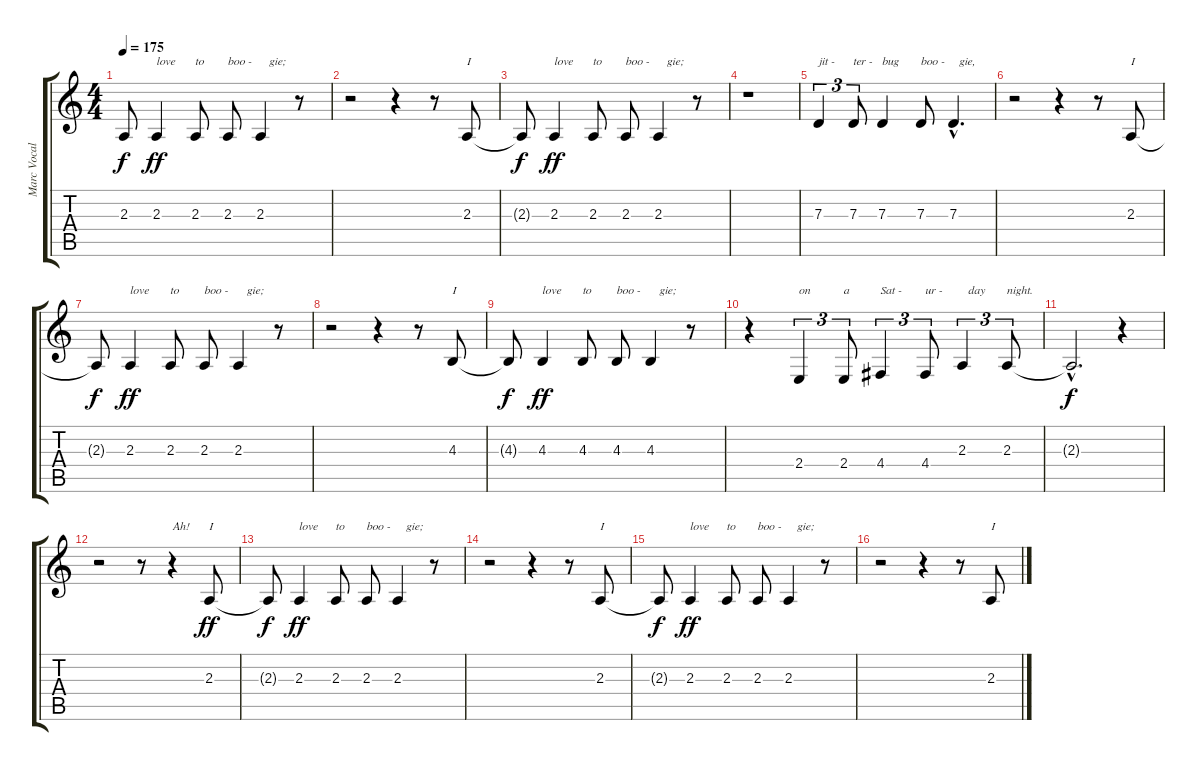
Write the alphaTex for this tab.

\track ("Marc Vocals" "Marc Vocal") {instrument altosax}
\staff {score tabs}
\tuning (E4 B3 G3 D3 A2 E2) {hide}
\ts (4 4)
\tempo 175
\clef g2
\ks c
2.3{t}.8{txt " " dy f} 2.3.4{txt "love" dy ff} 2.3.8{txt "to"} 2.3.8{txt "boo -"} 2.3.4{txt "   gie;"} r.8 |
r.2 r.4 r.8 2.3.8{txt "I"} |
2.3{t}.8{txt " " dy f} 2.3.4{txt "love" dy ff} 2.3.8{txt "to"} 2.3.8{txt "boo -"} 2.3.4{txt "   gie;"} r.8 |
r.1 |
7.3.4{tu (3 2) txt "jit -"} 7.3.8{tu (3 2) txt "ter -"} 7.3.4{txt "bug"} 7.3.8{txt "boo -"} 7.3{hac}.4{d txt "  gie,"} |
r.2 r.4 r.8 2.3.8{txt "I"} |
2.3{t}.8{txt " " dy f} 2.3.4{txt "love" dy ff} 2.3.8{txt "to"} 2.3.8{txt "boo -"} 2.3.4{txt "   gie;"} r.8 |
r.2 r.4 r.8 4.3.8{txt "I"} |
4.3{t}.8{txt " " dy f} 4.3.4{txt "love" dy ff} 4.3.8{txt "to"} 4.3.8{txt "boo -"} 4.3.4{txt "   gie;"} r.8 |
r.4 2.4.4{tu (3 2) txt "on"} 2.4.8{tu (3 2) txt "a"} 4.4.4{tu (3 2) txt "Sat -"} 4.4.8{tu (3 2) txt "ur -"} 2.3.4{tu (3 2) txt "  day"} 2.3.8{tu (3 2) txt "night."} |
2.3{hac t}.2{d dy f} r.4 |
r.2 r.8 r.4{txt "Ah!"} 2.3.8{txt "I" dy ff} |
2.3{t}.8{txt " " dy f} 2.3.4{txt "love" dy ff} 2.3.8{txt "to"} 2.3.8{txt "boo -"} 2.3.4{txt "   gie;"} r.8 |
r.2 r.4 r.8 2.3.8{txt "I"} |
2.3{t}.8{txt " " dy f} 2.3.4{txt "love" dy ff} 2.3.8{txt "to"} 2.3.8{txt "boo -"} 2.3.4{txt "   gie;"} r.8 |
r.2 r.4 r.8 2.3.8{txt "I"}
